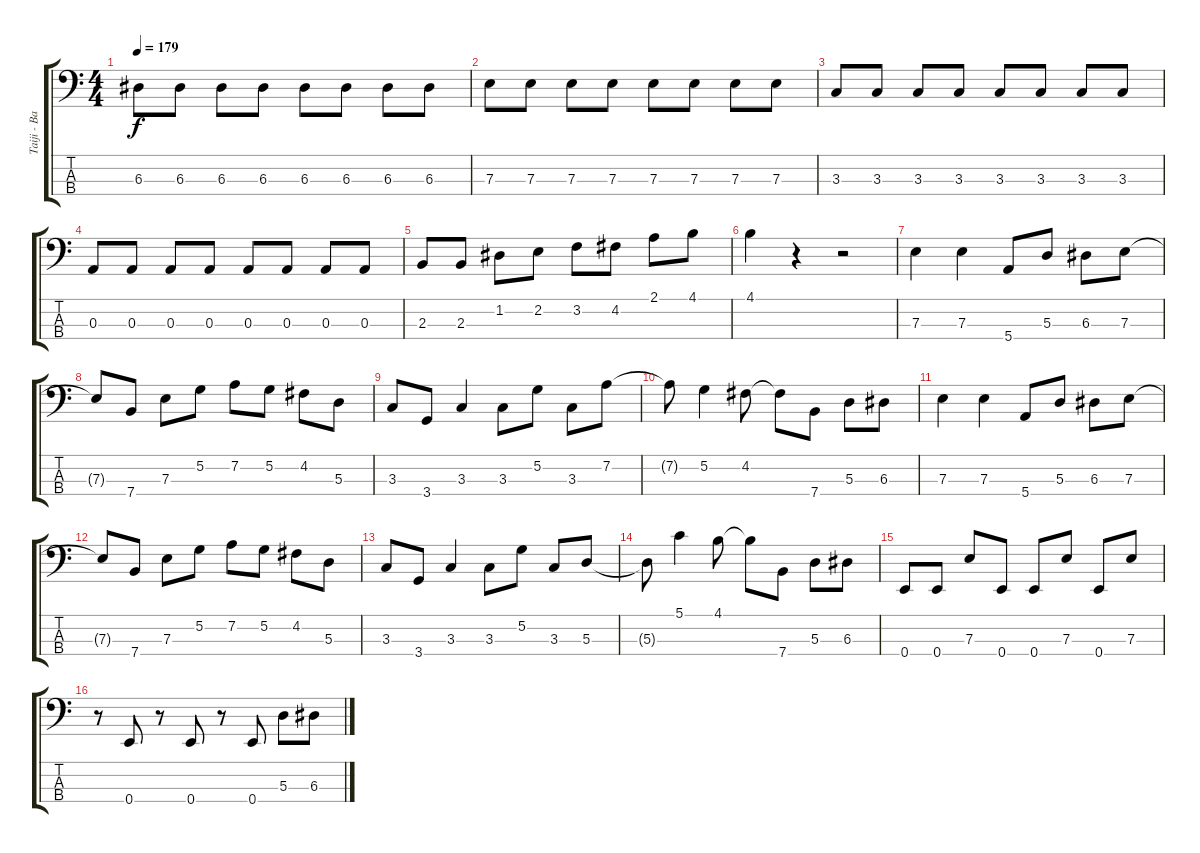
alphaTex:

\track ("Taiji - Bass" "Taiji - Ba") {instrument electricbasspick}
\staff {score tabs}
\tuning (G2 D2 A1 E1) {hide}
\ts (4 4)
\tempo 179
\clef f4
\ks c
6.3.8{dy f} 6.3.8 6.3.8 6.3.8 6.3.8 6.3.8 6.3.8 6.3.8 |
7.3.8 7.3.8 7.3.8 7.3.8 7.3.8 7.3.8 7.3.8 7.3.8 |
3.3.8 3.3.8 3.3.8 3.3.8 3.3.8 3.3.8 3.3.8 3.3.8 |
0.3.8 0.3.8 0.3.8 0.3.8 0.3.8 0.3.8 0.3.8 0.3.8 |
2.3.8 2.3.8 1.2.8 2.2.8 3.2.8 4.2.8 2.1.8 4.1.8 |
4.1.4 r.4 r.2 |
7.3.4 7.3.4 5.4.8 5.3.8 6.3.8 7.3.8 |
7.3{t}.8 7.4.8 7.3.8 5.2.8 7.2.8 5.2.8 4.2.8 5.3.8 |
3.3.8 3.4.8 3.3.4 3.3.8 5.2.8 3.3.8 7.2.8 |
7.2{t}.8 5.2.4 4.2.8 4.2{t}.8 7.4.8 5.3.8 6.3.8 |
7.3.4 7.3.4 5.4.8 5.3.8 6.3.8 7.3.8 |
7.3{t}.8 7.4.8 7.3.8 5.2.8 7.2.8 5.2.8 4.2.8 5.3.8 |
3.3.8 3.4.8 3.3.4 3.3.8 5.2.8 3.3.8 5.3.8 |
5.3{t}.8 5.1.4 4.1.8 4.1{t}.8 7.4.8 5.3.8 6.3.8 |
0.4.8 0.4.8 7.3.8 0.4.8 0.4.8 7.3.8 0.4.8 7.3.8 |
r.8 0.4.8 r.8 0.4.8 r.8 0.4.8 5.3.8 6.3.8
